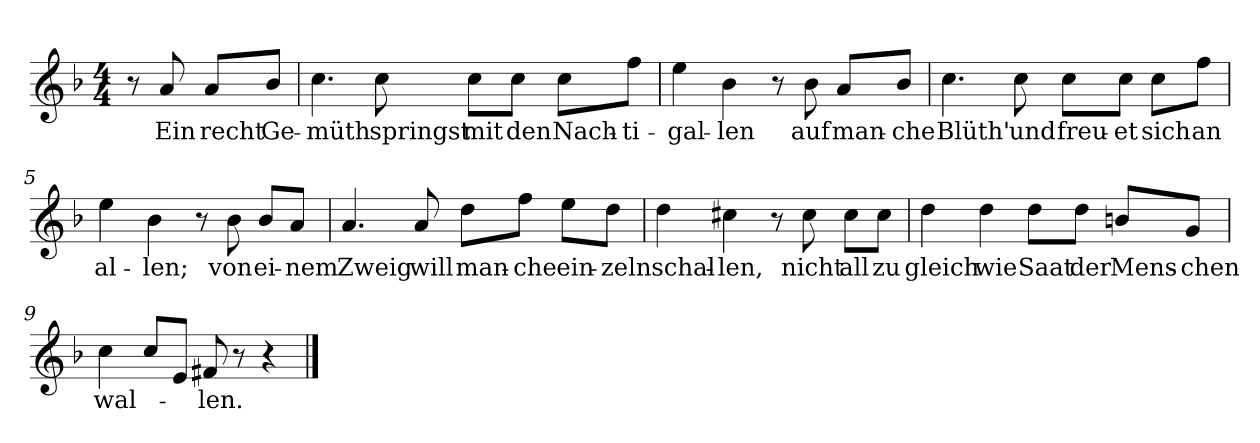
**kern	**text
*part1	*part1
*staff1	*staff1
*clefG2	*
*k[b-]	*
*M4/4	*
=1	=1
8r	.
!	!LO:LY:b
8a/	Ein
!	!LO:LY:b
8a/L	recht
!	!LO:LY:b
8b-/J	Ge-
=2	=2
!	!LO:LY:b
4.cc\	müth
!	!LO:LY:b
8cc\	springst
!	!LO:LY:b
8cc\L	mit
!	!LO:LY:b
8cc\J	den
!	!LO:LY:b
8cc\L	Nach-
!	!LO:LY:b
8ff\J	-ti-
=3	=3
!	!LO:LY:b
4ee\	-gal-
!	!LO:LY:b
4b-\	-len
8r	.
!	!LO:LY:b
8b-\	auf
!	!LO:LY:b
8a/L	man-
!	!LO:LY:b
8b-/J	-che
=4	=4
!	!LO:LY:b
4.cc\	Blüth'
!	!LO:LY:b
8cc\	und
!	!LO:LY:b
8cc\L	freu-
!	!LO:LY:b
8cc\J	-et
!	!LO:LY:b
8cc\L	sich
!	!LO:LY:b
8ff\J	an
=5	=5
!	!LO:LY:b
4ee\	al-
!	!LO:LY:b
4b-\	-len;
8r	.
!	!LO:LY:b
8b-\	von
!	!LO:LY:b
8b-/L	ei-
!	!LO:LY:b
8a/J	-nem
!!LO:LB:g=z
=6	=6
!	!LO:LY:b
4.a/	Zweig
!	!LO:LY:b
8a/	will
!	!LO:LY:b
8dd\L	man-
!	!LO:LY:b
8ff\J	-che
!	!LO:LY:b
8ee\L	ein-
!	!LO:LY:b
8dd\J	-zeln
=7	=7
!	!LO:LY:b
4dd\	schal-
!	!LO:LY:b
4cc#X\	-len,
8r	.
!	!LO:LY:b
8cc#\	nicht
!	!LO:LY:b
8cc#\L	all
!	!LO:LY:b
8cc#\J	zu
=8	=8
!	!LO:LY:b
4dd\	gleich
!	!LO:LY:b
4dd\	wie
!	!LO:LY:b
8dd\L	Saat
!	!LO:LY:b
8dd\J	der
!	!LO:LY:b
8bn/L	Mens-
!	!LO:LY:b
8g/J	-chen
=9	=9
!	!LO:LY:b
4cc\	wal-
8cc/L	.
8e/J	.
!	!LO:LY:b
8f#X/	-len.
8r	.
4r	.
==	==
*-	*-
